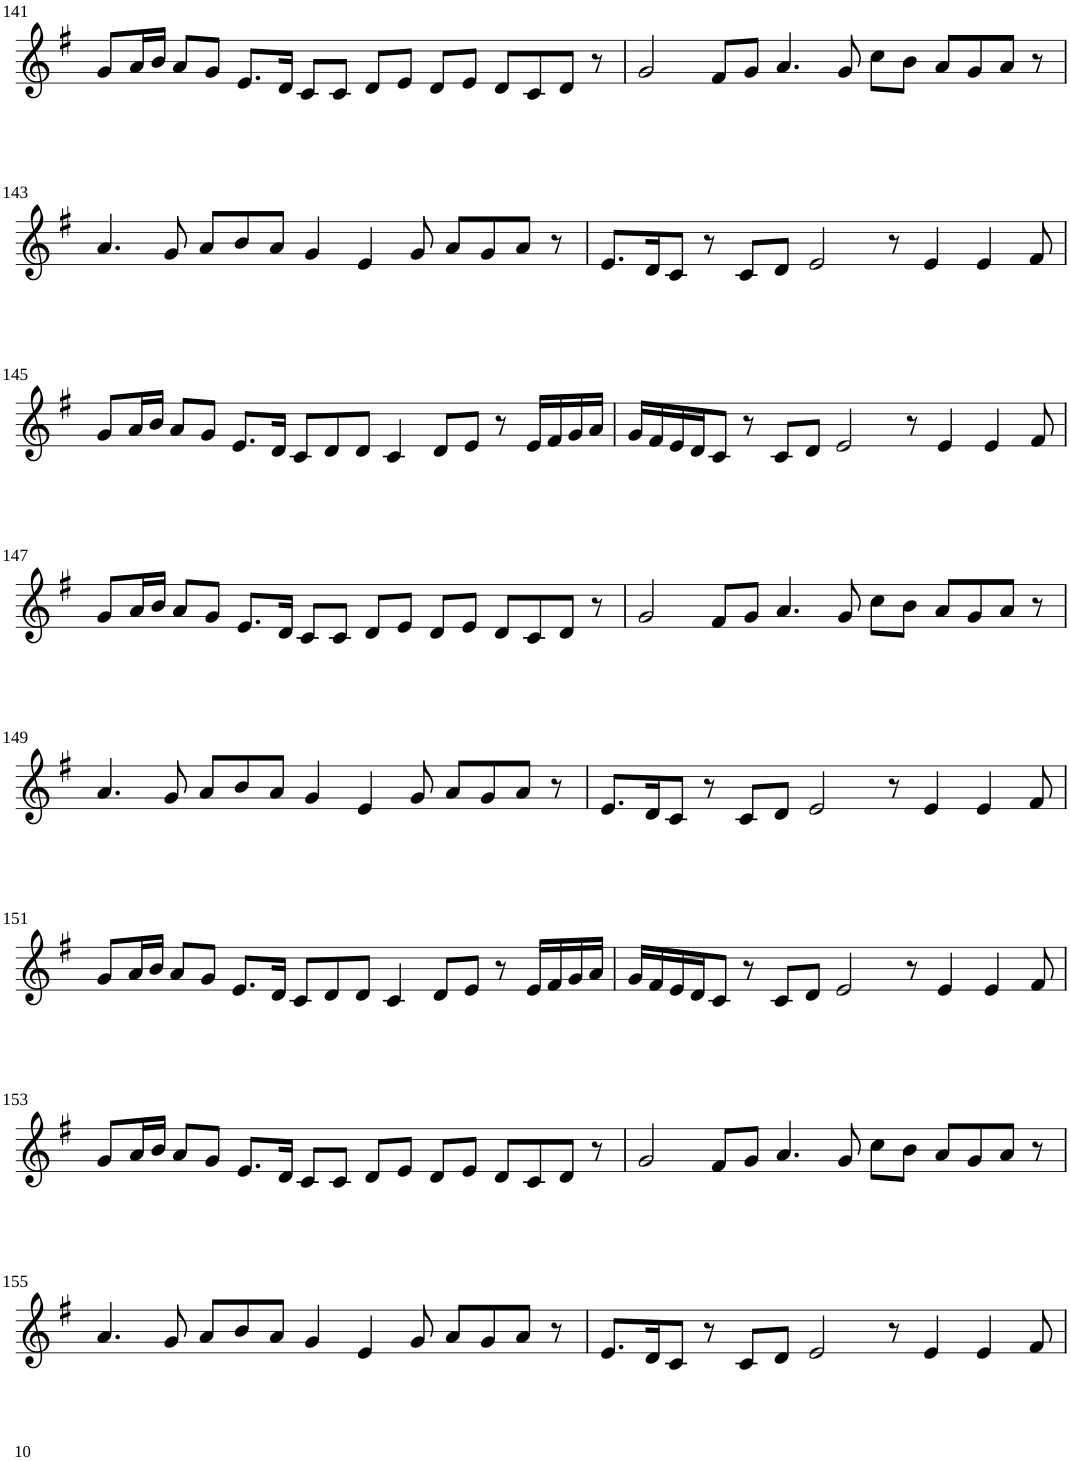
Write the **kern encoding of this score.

**kern
*part1
*staff1
*I"Violin
!!LO:PB:g=z
*clefG2
*k[f#]
*G:
*M8/4
=141
8g/L
16a/L
16b/JJ
8a/L
8g/J
8.e/L
16d/Jk
8c/L
8c/J
8d/L
8e/J
8d/L
8e/J
8d/L
8c/
8d/J
8r
=142
2g/
8f#/L
8g/J
4.a/
8g/
8cc\L
8b\J
8a/L
8g/
8a/J
8r
!!LO:LB:g=z
=143
4.a/
8g/
8a/L
8b/
8a/J
4g/
4e/
8g/
8a/L
8g/
8a/J
8r
=144
8.e/L
16d/K
8c/J
8r
8c/L
8d/J
2e/
8r
4e/
4e/
8f#/
!!LO:LB:g=z
=145
8g/L
16a/L
16b/JJ
8a/L
8g/J
8.e/L
16d/Jk
8c/L
8d/
8d/J
4c/
8d/L
8e/J
8r
16e/LL
16f#/
16g/
16a/JJ
=146
16g/LL
16f#/
16e/
16d/J
8c/J
8r
8c/L
8d/J
2e/
8r
4e/
4e/
8f#/
!!LO:LB:g=z
=147
8g/L
16a/L
16b/JJ
8a/L
8g/J
8.e/L
16d/Jk
8c/L
8c/J
8d/L
8e/J
8d/L
8e/J
8d/L
8c/
8d/J
8r
=148
2g/
8f#/L
8g/J
4.a/
8g/
8cc\L
8b\J
8a/L
8g/
8a/J
8r
!!LO:LB:g=z
=149
4.a/
8g/
8a/L
8b/
8a/J
4g/
4e/
8g/
8a/L
8g/
8a/J
8r
=150
8.e/L
16d/K
8c/J
8r
8c/L
8d/J
2e/
8r
4e/
4e/
8f#/
!!LO:LB:g=z
=151
8g/L
16a/L
16b/JJ
8a/L
8g/J
8.e/L
16d/Jk
8c/L
8d/
8d/J
4c/
8d/L
8e/J
8r
16e/LL
16f#/
16g/
16a/JJ
=152
16g/LL
16f#/
16e/
16d/J
8c/J
8r
8c/L
8d/J
2e/
8r
4e/
4e/
8f#/
!!LO:LB:g=z
=153
8g/L
16a/L
16b/JJ
8a/L
8g/J
8.e/L
16d/Jk
8c/L
8c/J
8d/L
8e/J
8d/L
8e/J
8d/L
8c/
8d/J
8r
=154
2g/
8f#/L
8g/J
4.a/
8g/
8cc\L
8b\J
8a/L
8g/
8a/J
8r
!!LO:LB:g=z
=155
4.a/
8g/
8a/L
8b/
8a/J
4g/
4e/
8g/
8a/L
8g/
8a/J
8r
=156
8.e/L
16d/K
8c/J
8r
8c/L
8d/J
2e/
8r
4e/
4e/
8f#/
=
*-
